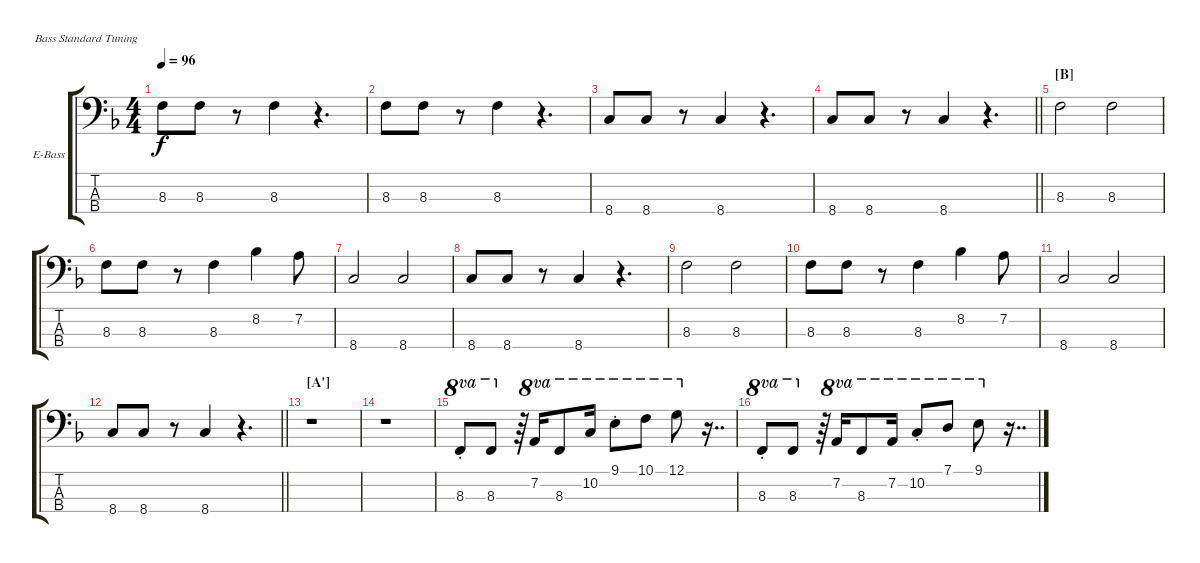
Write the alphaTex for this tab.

\bracketExtendMode groupsimilarinstruments
\firstSystemTrackNameOrientation horizontal
\otherSystemsTrackNameOrientation horizontal
\track ("Nikolai Fraiture" "E-Bass") {instrument electricbassfinger}
\staff {score tabs}
\tuning (G2 D2 A1 E1)
\ts (4 4)
\tempo 96
\clef f4
\ks f
8.3.8{dy f} 8.3.8 r.8 8.3.4 r.4{d} |
8.3.8 8.3.8 r.8 8.3.4 r.4{d} |
8.4.8 8.4.8 r.8 8.4.4 r.4{d} |
\barLineRight lightlight
8.4.8 8.4.8 r.8 8.4.4 r.4{d} |
\section ("B" "")
8.3.2 8.3.2 |
8.3.8 8.3.8 r.8 8.3.4 8.2.4 7.2.8 |
8.4.2 8.4.2 |
8.4.8 8.4.8 r.8 8.4.4 r.4{d} |
8.3.2 8.3.2 |
8.3.8 8.3.8 r.8 8.3.4 8.2.4 7.2.8 |
8.4.2 8.4.2 |
\barLineRight lightlight
8.4.8 8.4.8 r.8 8.4.4 r.4{d} |
\section ("A'" "")
r.1 |
r.1 |
8.3{st}.8{ot 8va} 8.3.8{ot 8va} r.64 7.2.16{ot 8va} 8.3.8{ot 8va} 10.2.16{ot 8va} 9.1{st}.8{ot 8va} 10.1.8{ot 8va} 12.1.8{ot 8va} r.16{dd} |
8.3{st}.8{ot 8va} 8.3.8{ot 8va} r.64 7.2.16{ot 8va} 8.3.8{ot 8va} 7.2.16{ot 8va} 10.2{st}.8{ot 8va} 7.1.8{ot 8va} 9.1.8{ot 8va} r.16{dd}
